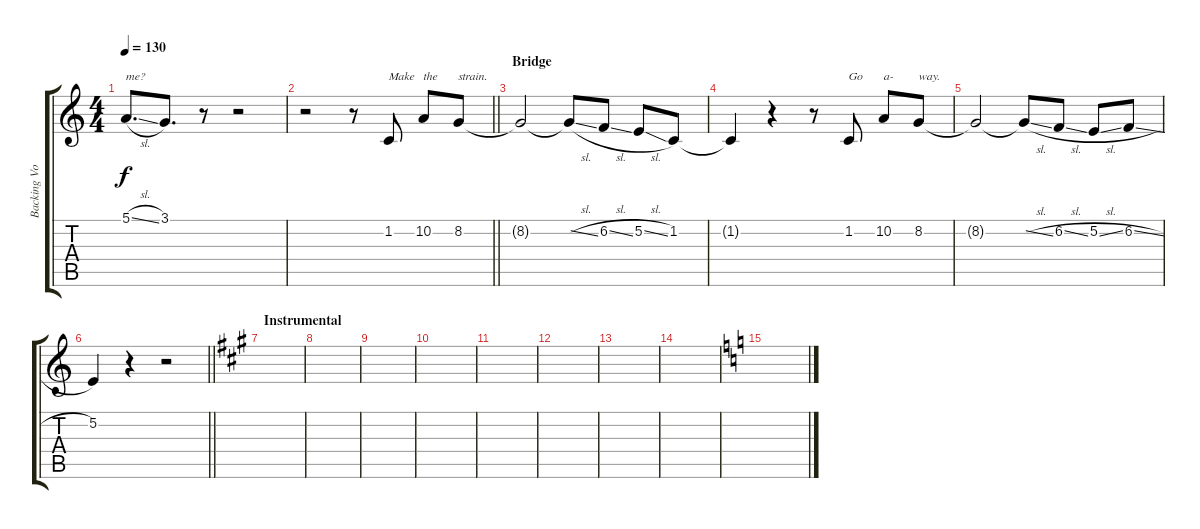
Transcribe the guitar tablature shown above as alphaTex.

\track ("Backing Vocals - Ben Johnston" "Backing Vo") {instrument altosax}
\staff {score tabs}
\tuning (E4 B3 G3 D3 A2 E2) {hide}
\ts (4 4)
\tempo 130
\clef g2
\ks c
5.1{sl}.8{d txt "me?" dy f} 3.1.8{d} r.8 r.2 |
\barLineRight lightlight
r.2 r.8 1.2.8{txt "Make" volume 16} 10.2.8{txt "the"} 8.2.8{txt "strain."} |
\section ("" "Bridge")
8.2{t}.2 8.2{sl t}.8 6.2{sl}.8 5.2{sl}.8 1.2.8 |
1.2{t}.4 r.4 r.8 1.2.8{txt "Go"} 10.2.8{txt "a-"} 8.2.8{txt "way."} |
8.2{t}.2 8.2{sl t}.8 6.2{sl}.8 5.2{sl}.8 6.2{sl}.8 |
\barLineRight lightlight
5.2.4 r.4 r.2 |
\section ("" "Instrumental")
\ks a
|
|
|
|
|
|
|
|
\ks aminor
